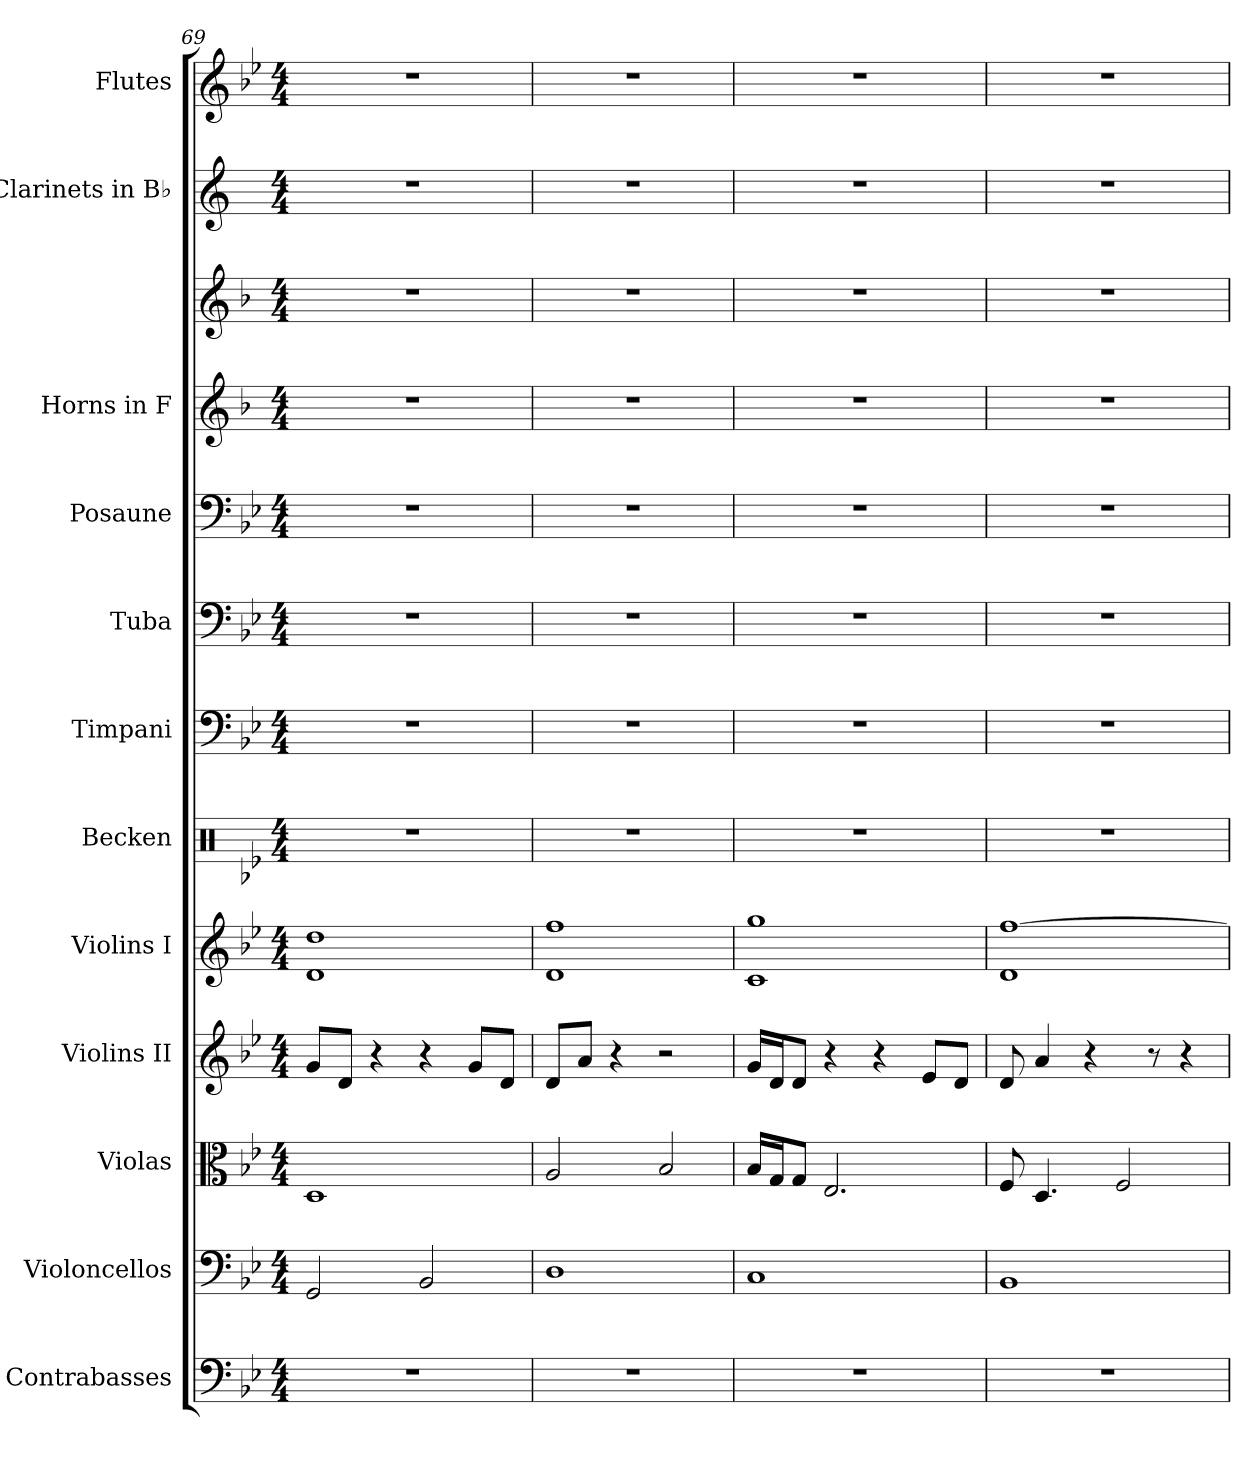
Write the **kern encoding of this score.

**kern	**kern	**kern	**kern	**kern	**kern	**kern	**kern	**kern	**kern	**kern	**kern	**kern
*part12	*part11	*part10	*part9	*part8	*part7	*part6	*part5	*part4	*part3	*part3	*part2	*part1
*staff13	*staff12	*staff11	*staff10	*staff9	*staff8	*staff7	*staff6	*staff5	*staff4	*staff3	*staff2	*staff1
*I"Contrabasses	*I"Violoncellos	*I"Violas	*I"Violins II	*I"Violins I	*I"Becken	*I"Timpani	*I"Tuba	*I"Posaune	*I"Horns in F	*	*I"Clarinets in B♭	*I"Flutes
*I'Cb.	*I'Vc.	*I'Vla.	*I'Vln. II	*I'Vln. I	*I'Bkn.	*I'Timp.	*I'Tba.	*I'Psn.	*	*	*	*I'Fl.
*clefF4	*clefF4	*clefC3	*clefG2	*clefG2	*clefX	*clefF4	*clefF4	*clefF4	*clefG2	*clefG2	*clefG2	*clefG2
*ITrd7c12	*	*	*	*	*	*	*	*	*ITrd4c7	*ITrd4c7	*ITrd1c2	*
*k[b-e-]	*k[b-e-]	*k[b-e-]	*k[b-e-]	*k[b-e-]	*k[b-e-]	*k[b-e-]	*k[b-e-]	*k[b-e-]	*k[b-e-]	*k[b-e-]	*k[b-e-]	*k[b-e-]
*M4/4	*M4/4	*M4/4	*M4/4	*M4/4	*M4/4	*M4/4	*M4/4	*M4/4	*M4/4	*M4/4	*M4/4	*M4/4
=69	=69	=69	=69	=69	=69	=69	=69	=69	=69	=69	=69	=69
1r	2GG/	1D	8g/L	1d 1dd	1r	1r	1r	1r	1r	1r	1r	1r
.	.	.	8d/J	.	.	.	.	.	.	.	.	.
.	.	.	4r	.	.	.	.	.	.	.	.	.
.	2BB-/	.	4r	.	.	.	.	.	.	.	.	.
.	.	.	8g/L	.	.	.	.	.	.	.	.	.
.	.	.	8d/J	.	.	.	.	.	.	.	.	.
=70	=70	=70	=70	=70	=70	=70	=70	=70	=70	=70	=70	=70
1r	1D	2A/	8d/L	1d 1ff	1r	1r	1r	1r	1r	1r	1r	1r
.	.	.	8a/J	.	.	.	.	.	.	.	.	.
.	.	.	4r	.	.	.	.	.	.	.	.	.
.	.	2B-/	2r	.	.	.	.	.	.	.	.	.
=71	=71	=71	=71	=71	=71	=71	=71	=71	=71	=71	=71	=71
1r	1C	16B-/LL	16g/LL	1c 1gg	1r	1r	1r	1r	1r	1r	1r	1r
.	.	16G/J	16d/J	.	.	.	.	.	.	.	.	.
.	.	8G/J	8d/J	.	.	.	.	.	.	.	.	.
.	.	2.E-/	4r	.	.	.	.	.	.	.	.	.
.	.	.	4r	.	.	.	.	.	.	.	.	.
.	.	.	8e-/L	.	.	.	.	.	.	.	.	.
.	.	.	8d/J	.	.	.	.	.	.	.	.	.
=72	=72	=72	=72	=72	=72	=72	=72	=72	=72	=72	=72	=72
1r	1BB-	8F/	8d/	1d [1ff	1r	1r	1r	1r	1r	1r	1r	1r
.	.	4.D/	4a/	.	.	.	.	.	.	.	.	.
.	.	.	4r	.	.	.	.	.	.	.	.	.
.	.	2F/	.	.	.	.	.	.	.	.	.	.
.	.	.	8r	.	.	.	.	.	.	.	.	.
.	.	.	4r	.	.	.	.	.	.	.	.	.
=	=	=	=	=	=	=	=	=	=	=	=	=
*-	*-	*-	*-	*-	*-	*-	*-	*-	*-	*-	*-	*-
